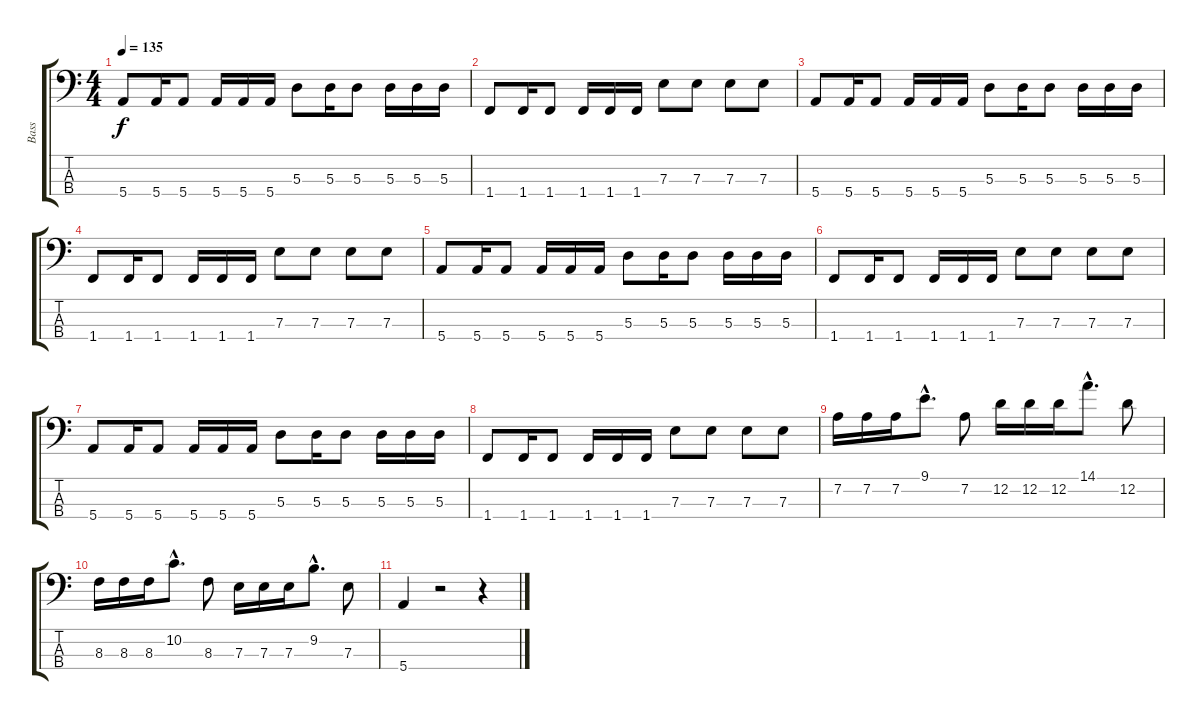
\track ("Bass" "Bass") {instrument electricbasspick}
\staff {score tabs}
\tuning (G2 D2 A1 E1) {hide}
\ts (4 4)
\tempo 135
\clef f4
\ks c
5.4.8{dy f} 5.4.16 5.4.8 5.4.16 5.4.16 5.4.16 5.3.8 5.3.16 5.3.8 5.3.16 5.3.16 5.3.16 |
1.4.8 1.4.16 1.4.8 1.4.16 1.4.16 1.4.16 7.3.8 7.3.8 7.3.8 7.3.8 |
5.4.8 5.4.16 5.4.8 5.4.16 5.4.16 5.4.16 5.3.8 5.3.16 5.3.8 5.3.16 5.3.16 5.3.16 |
1.4.8 1.4.16 1.4.8 1.4.16 1.4.16 1.4.16 7.3.8 7.3.8 7.3.8 7.3.8 |
5.4.8 5.4.16 5.4.8 5.4.16 5.4.16 5.4.16 5.3.8 5.3.16 5.3.8 5.3.16 5.3.16 5.3.16 |
1.4.8 1.4.16 1.4.8 1.4.16 1.4.16 1.4.16 7.3.8 7.3.8 7.3.8 7.3.8 |
5.4.8 5.4.16 5.4.8 5.4.16 5.4.16 5.4.16 5.3.8 5.3.16 5.3.8 5.3.16 5.3.16 5.3.16 |
1.4.8 1.4.16 1.4.8 1.4.16 1.4.16 1.4.16 7.3.8 7.3.8 7.3.8 7.3.8 |
7.2.16 7.2.16 7.2.16 9.1{hac}.8{d} 7.2.8 12.2.16 12.2.16 12.2.16 14.1{hac}.8{d} 12.2.8 |
8.3.16 8.3.16 8.3.16 10.2{hac}.8{d} 8.3.8 7.3.16 7.3.16 7.3.16 9.2{hac}.8{d} 7.3.8 |
5.4.4 r.2 r.4
